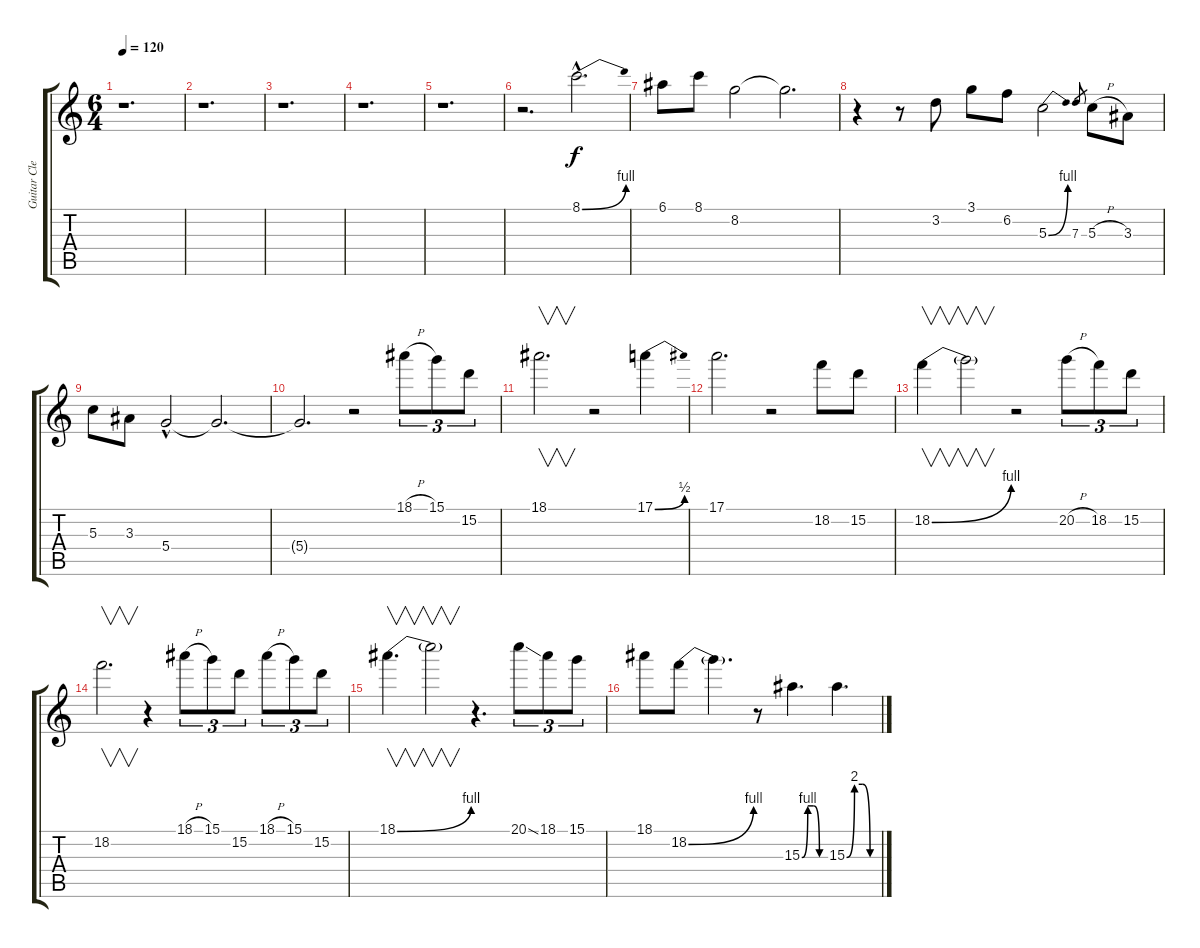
\track ("Guitar Clean Solo" "Guitar Cle") {instrument electricguitarclean}
\staff {score tabs}
\tuning (E4 B3 G3 D3 A2 E2) {hide}
\ts (6 4)
\tempo 120
\clef g2
\ks c
r.1{d dy f} |
r.1{d} |
r.1{d} |
r.1{d} |
r.1{d} |
r.2{d} 8.1{be (bend 0 0 60 4) hac}.2{d} |
6.1.8 8.1.8 8.2.2 8.2{t}.2{d} |
r.4 r.8 3.2.8 3.1.8 6.2.8 5.3{be (bend 0 0 60 4)}.2 7.3.8{gr} 5.3{h}.8 3.3.8 |
5.3.8 3.3.8 5.4{hac}.2 5.4{t}.2{d} |
5.4{t}.2{d} r.2 18.1{h}.8{tu (3 2)} 15.1.8{tu (3 2)} 15.2.8{tu (3 2)} |
18.1.2{v d} r.2 17.1{be (bend 0 0 60 2)}.4 |
17.1.2{d} r.2 18.2.8 15.2.8 |
18.2{be (bend 0 0 60 4)}.4{v} 18.2{t}.2{v} r.2 20.2{h}.8{tu (3 2)} 18.2.8{tu (3 2)} 15.2.8{tu (3 2)} |
18.2.2{v d} r.4 18.1{h}.8{tu (3 2)} 15.1.8{tu (3 2)} 15.2.8{tu (3 2)} 18.1{h}.8{tu (3 2)} 15.1.8{tu (3 2)} 15.2.8{tu (3 2)} |
18.1{be (bend 0 0 60 4)}.4{v d} 18.1{t}.2{v} r.4{d} 20.1{ss}.8{tu (3 2)} 18.1.8{tu (3 2)} 15.1.8{tu (3 2)} |
18.1.8 18.2{be (bend 0 0 60 4)}.8 18.2{t}.4{d} r.8 15.3{be (custom 0 0 15 4 30 4 45 0 60 0)}.4{d} 15.3{be (custom 0 0 15 8 30 8 45 0 60 0)}.4{d}
